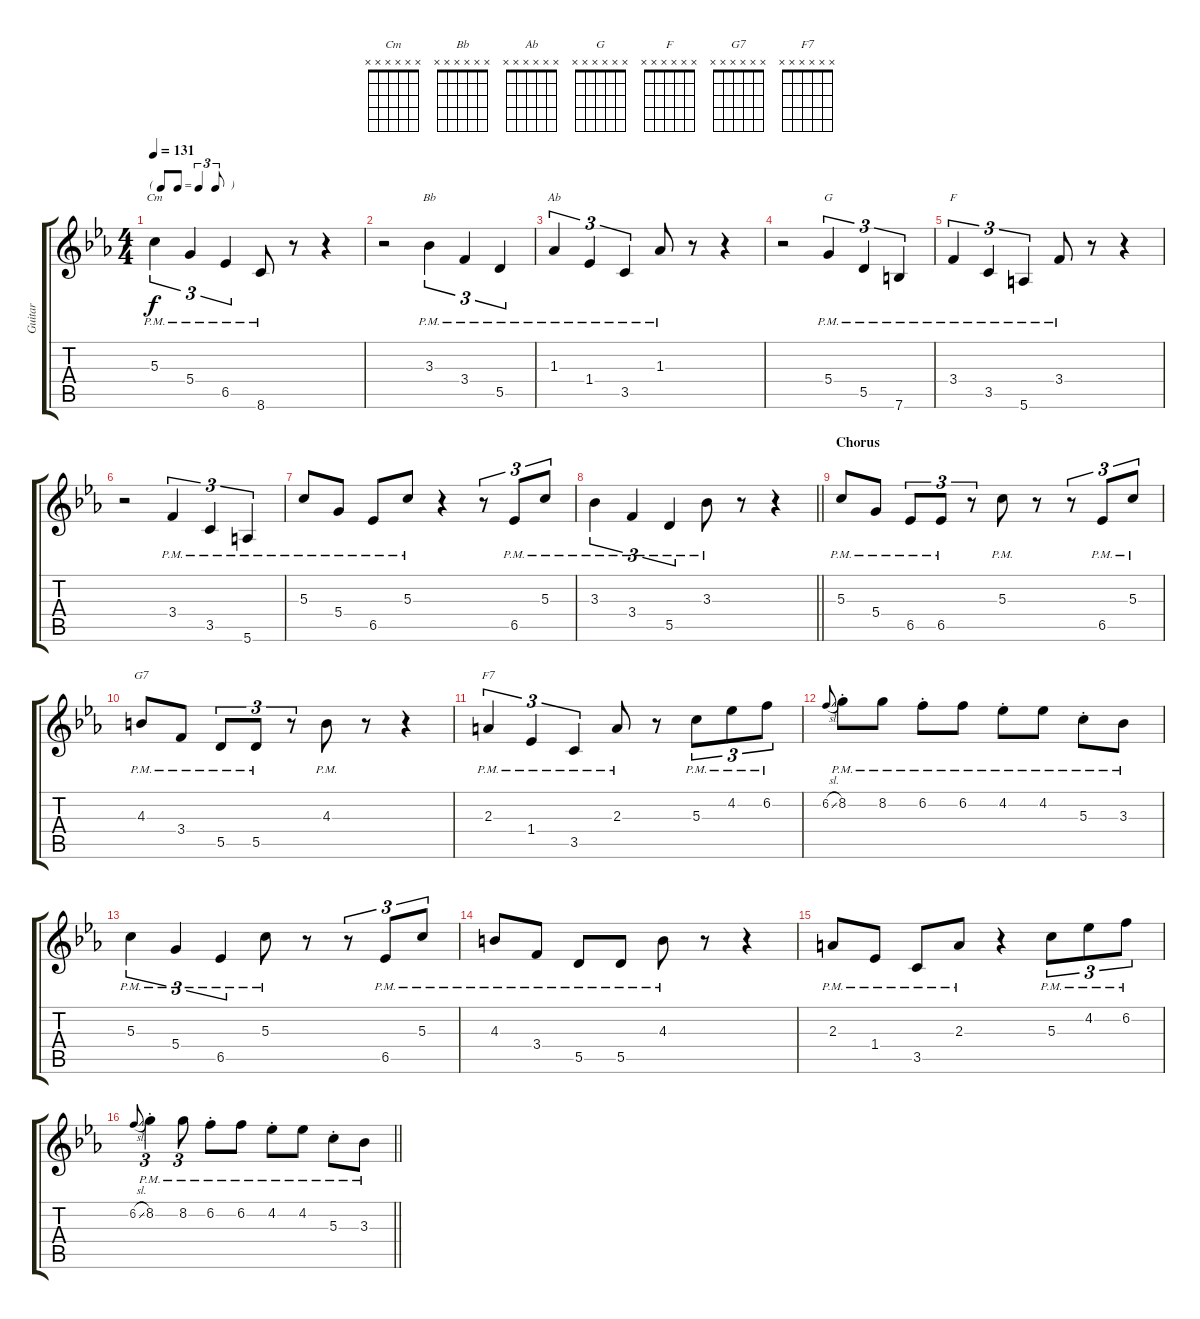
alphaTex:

\track ("Guitar" "Guitar") {instrument electricguitarclean}
\staff {score tabs}
\tuning (E4 B3 G3 D3 A2 E2) {hide}
\chord ("Cm" x x x x x x)
\chord ("Bb" x x x x x x)
\chord ("Ab" x x x x x x)
\chord ("G" x x x x x x)
\chord ("F" x x x x x x)
\chord ("G7" x x x x x x)
\chord ("F7" x x x x x x)
\ts (4 4)
\tf triplet8th
\tempo 131
\clef g2
\ks cminor
5.3{pm}.4{tu (3 2) ch "Cm" dy f} 5.4{pm}.4{tu (3 2)} 6.5{pm}.4{tu (3 2)} 8.6{pm}.8 r.8 r.4 |
r.2 3.3{pm}.4{tu (3 2) ch "Bb"} 3.4{pm}.4{tu (3 2)} 5.5{pm}.4{tu (3 2)} |
1.3{pm}.4{tu (3 2) ch "Ab"} 1.4{pm}.4{tu (3 2)} 3.5{pm}.4{tu (3 2)} 1.3{pm}.8 r.8 r.4 |
r.2 5.4{pm}.4{tu (3 2) ch "G"} 5.5{pm}.4{tu (3 2)} 7.6{pm}.4{tu (3 2)} |
3.4{pm}.4{tu (3 2) ch "F"} 3.5{pm}.4{tu (3 2)} 5.6{pm}.4{tu (3 2)} 3.4{pm}.8 r.8 r.4 |
r.2 3.4{pm}.4{tu (3 2)} 3.5{pm}.4{tu (3 2)} 5.6{pm}.4{tu (3 2)} |
5.3{pm}.8 5.4{pm}.8 6.5{pm}.8 5.3{pm}.8 r.4 r.8{tu (3 2)} 6.5{pm}.8{tu (3 2)} 5.3{pm}.8{tu (3 2)} |
\barLineRight lightlight
3.3{pm}.4{tu (3 2)} 3.4{pm}.4{tu (3 2)} 5.5{pm}.4{tu (3 2)} 3.3{pm}.8 r.8 r.4 |
\section ("" "Chorus")
5.3{pm}.8 5.4{pm}.8 6.5{pm}.8{tu (3 2)} 6.5{pm}.8{tu (3 2)} r.8{tu (3 2)} 5.3{pm}.8 r.8 r.8{tu (3 2)} 6.5{pm}.8{tu (3 2)} 5.3{pm}.8{tu (3 2)} |
4.3{pm}.8{ch "G7"} 3.4{pm}.8 5.5{pm}.8{tu (3 2)} 5.5{pm}.8{tu (3 2)} r.8{tu (3 2)} 4.3{pm}.8 r.8 r.4 |
2.3{pm}.4{tu (3 2) ch "F7"} 1.4{pm}.4{tu (3 2)} 3.5{pm}.4{tu (3 2)} 2.3{pm}.8 r.8 5.3{pm}.8{tu (3 2)} 4.2{pm}.8{tu (3 2)} 6.2{pm}.8{tu (3 2)} |
6.2{sl}.8{gr onbeat} 8.2{pm st}.8 8.2{pm}.8 6.2{pm st}.8 6.2{pm}.8 4.2{pm st}.8 4.2{pm}.8 5.3{pm st}.8 3.3{pm}.8 |
5.3{pm}.4{tu (3 2)} 5.4{pm}.4{tu (3 2)} 6.5{pm}.4{tu (3 2)} 5.3{pm}.8 r.8 r.8{tu (3 2)} 6.5{pm}.8{tu (3 2)} 5.3{pm}.8{tu (3 2)} |
4.3{pm}.8 3.4{pm}.8 5.5{pm}.8 5.5{pm}.8 4.3{pm}.8 r.8 r.4 |
2.3{pm}.8 1.4{pm}.8 3.5{pm}.8 2.3{pm}.8 r.4 5.3{pm}.8{tu (3 2)} 4.2{pm}.8{tu (3 2)} 6.2{pm}.8{tu (3 2)} |
\barLineRight lightlight
6.2{sl}.8{gr onbeat} 8.2{pm st}.4{tu (3 2)} 8.2{pm}.8{tu (3 2)} 6.2{pm st}.8 6.2{pm}.8 4.2{pm st}.8 4.2{pm}.8 5.3{pm st}.8 3.3{pm}.8
